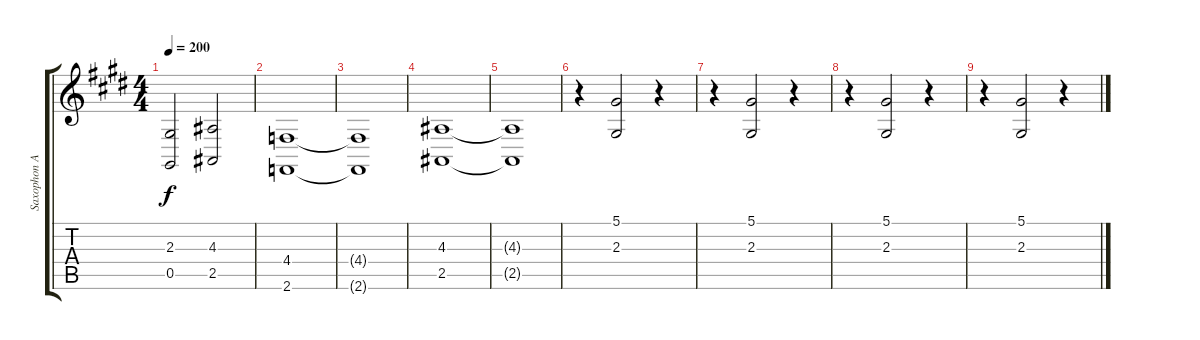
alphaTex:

\track ("Saxophon Alt" "Saxophon A") {instrument altosax}
\staff {score tabs}
\tuning (Eb4 Bb3 Gb3 Db3 Ab2 Eb2) {hide}
\ts (4 4)
\tempo 200
\clef g2
\ks e
(2.3 0.5).2{dy f} (4.3 2.5).2 |
(4.4 2.6).1 |
(4.4{t} 2.6{t}).1 |
(4.3 2.5).1 |
(4.3{t} 2.5{t}).1 |
r.4 (5.1 2.3).2 r.4 |
r.4 (5.1 2.3).2 r.4 |
r.4 (5.1 2.3).2 r.4 |
r.4 (5.1 2.3).2 r.4
